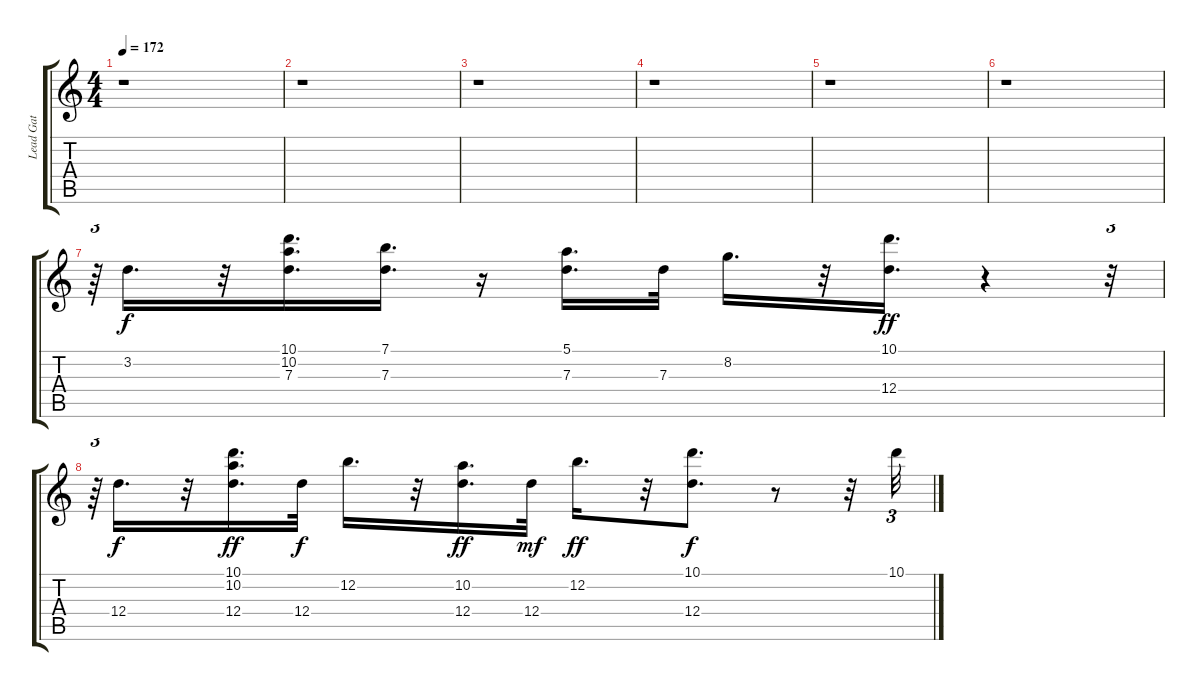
\track ("Lead Gat" "Lead Gat") {instrument overdrivenguitar}
\staff {score tabs}
\tuning (E4 B3 G3 D3 A2 E2) {hide}
\ts (4 4)
\tempo 172
\clef g2
\ks c
r.1{dy f} |
r.1 |
r.1 |
r.1 |
r.1 |
r.1 |
r.64{tu (3 2)} 3.2.16{d} r.32 (10.1 10.2 7.3).16{d} (7.1 7.3).16{d} r.16 (5.1 7.3).16{d} 7.3.32 8.2.16{d} r.32 (10.1 12.4).16{d dy ff} r.4 r.32{tu (3 2)} |
r.64{tu (3 2)} 12.4.16{d dy f} r.32 (10.1 10.2 12.4).16{d dy ff} 12.4.32{dy f} 12.2.16{d} r.32 (10.2 12.4).16{d dy ff} 12.4.32{dy mf} 12.2.16{d dy ff} r.32 (10.1 12.4).8{d dy f} r.8 r.32 10.1.32{tu (3 2)}
